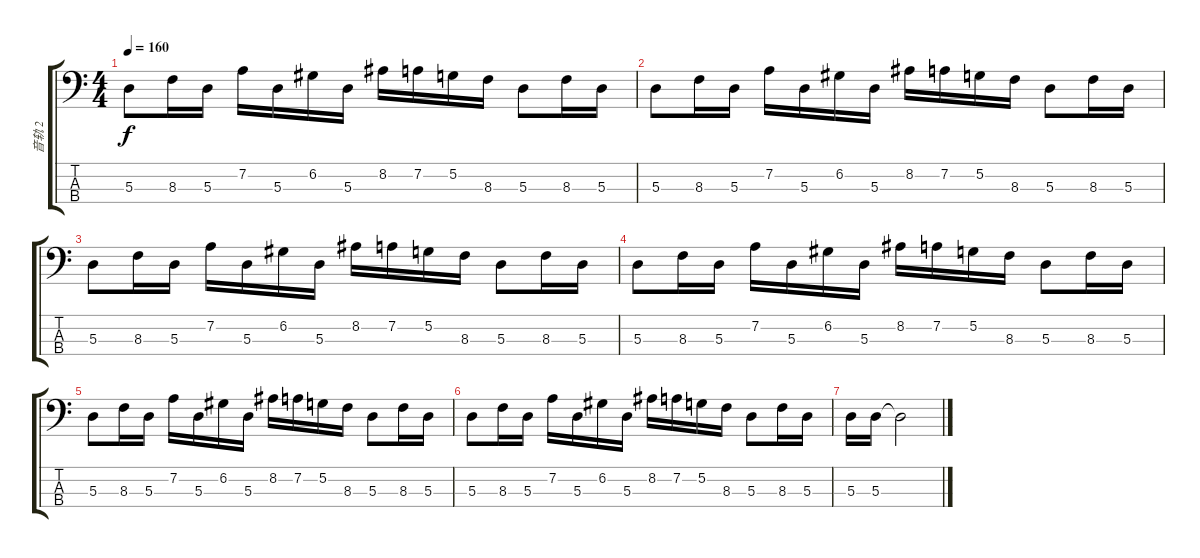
\track ("音轨 2" "音轨 2") {instrument slapbass1}
\staff {score tabs}
\tuning (G2 D2 A1 E1) {hide}
\ts (4 4)
\tempo 160
\clef f4
\ks c
5.3.8{dy f} 8.3.16 5.3.16 7.2.16 5.3.16 6.2.16 5.3.16 8.2.16 7.2.16 5.2.16 8.3.16 5.3.8 8.3.16 5.3.16 |
5.3.8{txt ""} 8.3.16 5.3.16 7.2.16 5.3.16 6.2.16 5.3.16 8.2.16 7.2.16 5.2.16 8.3.16 5.3.8 8.3.16 5.3.16 |
5.3.8 8.3.16 5.3.16 7.2.16 5.3.16 6.2.16 5.3.16 8.2.16 7.2.16 5.2.16 8.3.16 5.3.8 8.3.16 5.3.16 |
5.3.8 8.3.16 5.3.16 7.2.16 5.3.16 6.2.16 5.3.16 8.2.16 7.2.16 5.2.16 8.3.16 5.3.8 8.3.16 5.3.16 |
5.3.8 8.3.16 5.3.16 7.2.16 5.3.16 6.2.16 5.3.16 8.2.16 7.2.16 5.2.16 8.3.16 5.3.8 8.3.16 5.3.16 |
5.3.8 8.3.16 5.3.16 7.2.16 5.3.16 6.2.16 5.3.16 8.2.16 7.2.16 5.2.16 8.3.16 5.3.8 8.3.16 5.3.16 |
5.3.16 5.3.16 5.3{t}.2
